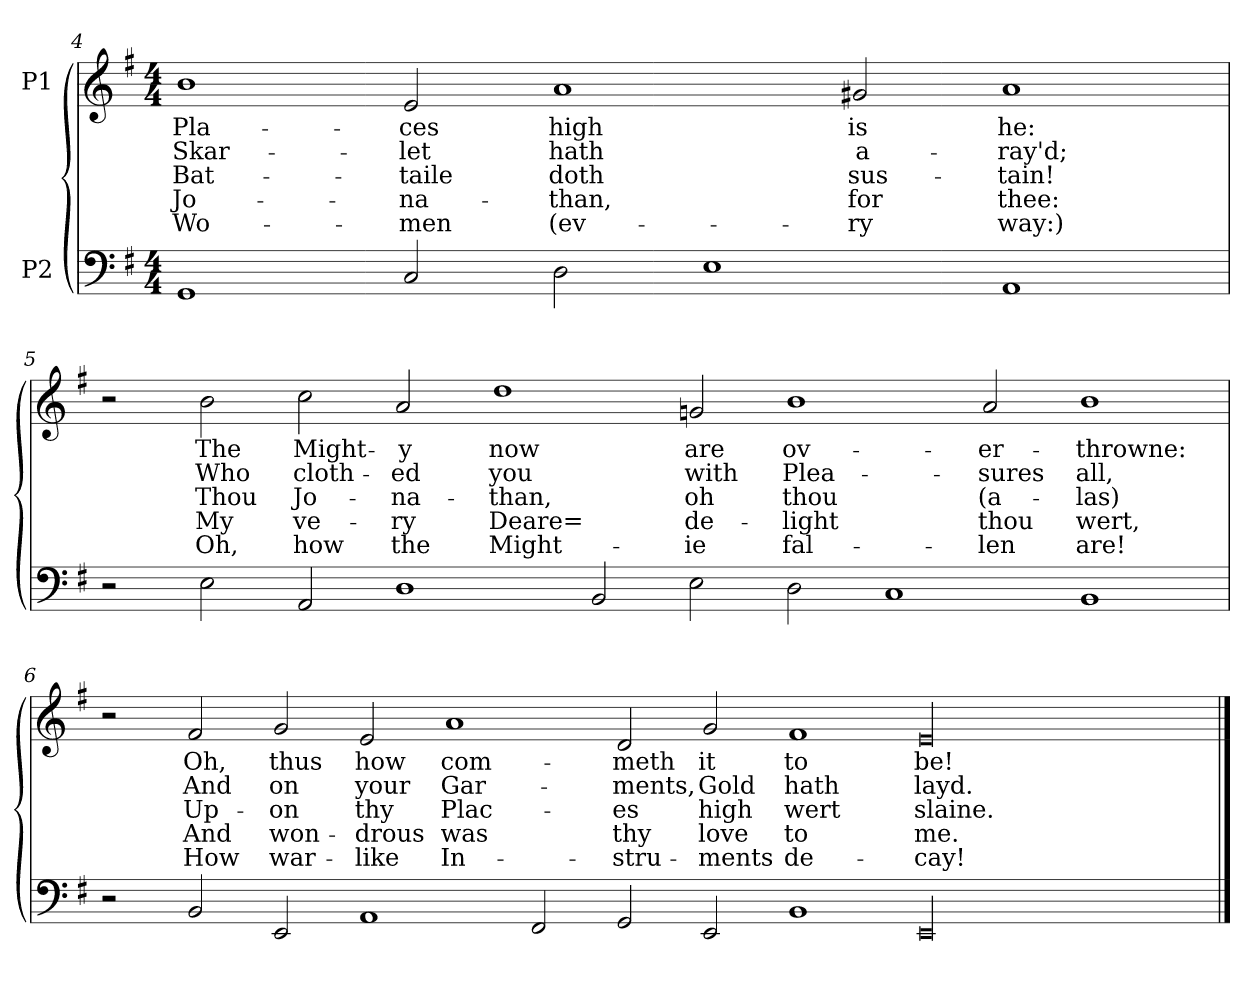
**kern	**kern	**text	**text	**text	**text	**text
*part2	*part1	*part1	*part1	*part1	*part1	*part1
*staff2	*staff1	*staff1	*staff1	*staff1	*staff1	*staff1
*I"P2	*I"P1	*	*	*	*	*
*clefF4	*clefG2	*	*	*	*	*
*k[f#]	*k[f#]	*	*	*	*	*
*G:	*G:	*	*	*	*	*
*M4/4	*M4/4	*	*	*	*	*
=4	=4	=4	=4	=4	=4	=4
!	!	!LO:LY:b:color=#000000	!LO:LY:b:color=#000000	!LO:LY:b:color=#000000	!LO:LY:b:color=#000000	!LO:LY:b:color=#000000
1GGi	1bi	Pla-	Skar-	Bat-	Jo-	Wo-
!	!	!LO:LY:b:color=#000000	!LO:LY:b:color=#000000	!LO:LY:b:color=#000000	!LO:LY:b:color=#000000	!LO:LY:b:color=#000000
2Ci/	2ei/	-ces	-let	-taile	-na-	-men
!	!	!LO:LY:b:color=#000000	!LO:LY:b:color=#000000	!LO:LY:b:color=#000000	!LO:LY:b:color=#000000	!LO:LY:b:color=#000000
2Di\	1ai	high	hath	doth	-than,	(ev-
1Ei	.	.	.	.	.	.
!	!	!LO:LY:b:color=#000000	!LO:LY:b:color=#000000	!LO:LY:b:color=#000000	!LO:LY:b:color=#000000	!LO:LY:b:color=#000000
.	2g#Xi/	is	a-	sus-	for	-ry
!	!	!LO:LY:b:color=#000000	!LO:LY:b:color=#000000	!LO:LY:b:color=#000000	!LO:LY:b:color=#000000	!LO:LY:b:color=#000000
1AAi	1ai	he:	-ray'd;	-tain!	thee:	way:)
!!LO:LB:g=z
=5	=5	=5	=5	=5	=5	=5
2r	2r	.	.	.	.	.
!	!	!LO:LY:b:color=#000000	!LO:LY:b:color=#000000	!LO:LY:b:color=#000000	!LO:LY:b:color=#000000	!LO:LY:b:color=#000000
2Ei\	2bi\	The	Who	Thou	My	Oh,
!	!	!LO:LY:b:color=#000000	!LO:LY:b:color=#000000	!LO:LY:b:color=#000000	!LO:LY:b:color=#000000	!LO:LY:b:color=#000000
2AAi/	2cci\	Might-	cloth-	Jo-	ve-	how
!	!	!LO:LY:b:color=#000000	!LO:LY:b:color=#000000	!LO:LY:b:color=#000000	!LO:LY:b:color=#000000	!LO:LY:b:color=#000000
1Di	2ai/	-y	-ed	-na-	-ry	the
!	!	!LO:LY:b:color=#000000	!LO:LY:b:color=#000000	!LO:LY:b:color=#000000	!LO:LY:b:color=#000000	!LO:LY:b:color=#000000
.	1ddi	now	you	-than,	Deare=	Might-
2BBi/	.	.	.	.	.	.
!	!	!LO:LY:b:color=#000000	!LO:LY:b:color=#000000	!LO:LY:b:color=#000000	!LO:LY:b:color=#000000	!LO:LY:b:color=#000000
2Ei\	2gni/	are	with	oh	de-	-ie
!	!	!LO:LY:b:color=#000000	!LO:LY:b:color=#000000	!LO:LY:b:color=#000000	!LO:LY:b:color=#000000	!LO:LY:b:color=#000000
2Di\	1bi	ov-	Plea-	thou	-light	fal-
1Ci	.	.	.	.	.	.
!	!	!LO:LY:b:color=#000000	!LO:LY:b:color=#000000	!LO:LY:b:color=#000000	!LO:LY:b:color=#000000	!LO:LY:b:color=#000000
.	2ai/	-er-	-sures	(a-	thou	-len
!	!	!LO:LY:b:color=#000000	!LO:LY:b:color=#000000	!LO:LY:b:color=#000000	!LO:LY:b:color=#000000	!LO:LY:b:color=#000000
1BBi	1bi	-throwne:	all,	-las)	wert,	are!
=6	=6	=6	=6	=6	=6	=6
2r	2r	.	.	.	.	.
!	!	!LO:LY:b:color=#000000	!LO:LY:b:color=#000000	!LO:LY:b:color=#000000	!LO:LY:b:color=#000000	!LO:LY:b:color=#000000
2BBi/	2f#i/	Oh,	And	Up-	And	How
!	!	!LO:LY:b:color=#000000	!LO:LY:b:color=#000000	!LO:LY:b:color=#000000	!LO:LY:b:color=#000000	!LO:LY:b:color=#000000
2EEi/	2gi/	thus	on	-on	won-	war-
!	!	!LO:LY:b:color=#000000	!LO:LY:b:color=#000000	!LO:LY:b:color=#000000	!LO:LY:b:color=#000000	!LO:LY:b:color=#000000
1AAi	2ei/	how	your	thy	-drous	-like
!	!	!LO:LY:b:color=#000000	!LO:LY:b:color=#000000	!LO:LY:b:color=#000000	!LO:LY:b:color=#000000	!LO:LY:b:color=#000000
.	1ai	com-	Gar-	Plac-	was	In-
2FF#i/	.	.	.	.	.	.
!	!	!LO:LY:b:color=#000000	!LO:LY:b:color=#000000	!LO:LY:b:color=#000000	!LO:LY:b:color=#000000	!LO:LY:b:color=#000000
2GGi/	2di/	-meth	-ments,	-es	thy	-stru-
!	!	!LO:LY:b:color=#000000	!LO:LY:b:color=#000000	!LO:LY:b:color=#000000	!LO:LY:b:color=#000000	!LO:LY:b:color=#000000
2EEi/	2gi/	it	Gold	high	love	-ments
!	!	!LO:LY:b:color=#000000	!LO:LY:b:color=#000000	!LO:LY:b:color=#000000	!LO:LY:b:color=#000000	!LO:LY:b:color=#000000
1BBi	1f#i	to	hath	wert	to	de-
!	!	!LO:LY:b:color=#000000	!LO:LY:b:color=#000000	!LO:LY:b:color=#000000	!LO:LY:b:color=#000000	!LO:LY:b:color=#000000
00EEi	00ei	be!	layd.	slaine.	me.	-cay!
==	==	==	==	==	==	==
*-	*-	*-	*-	*-	*-	*-
